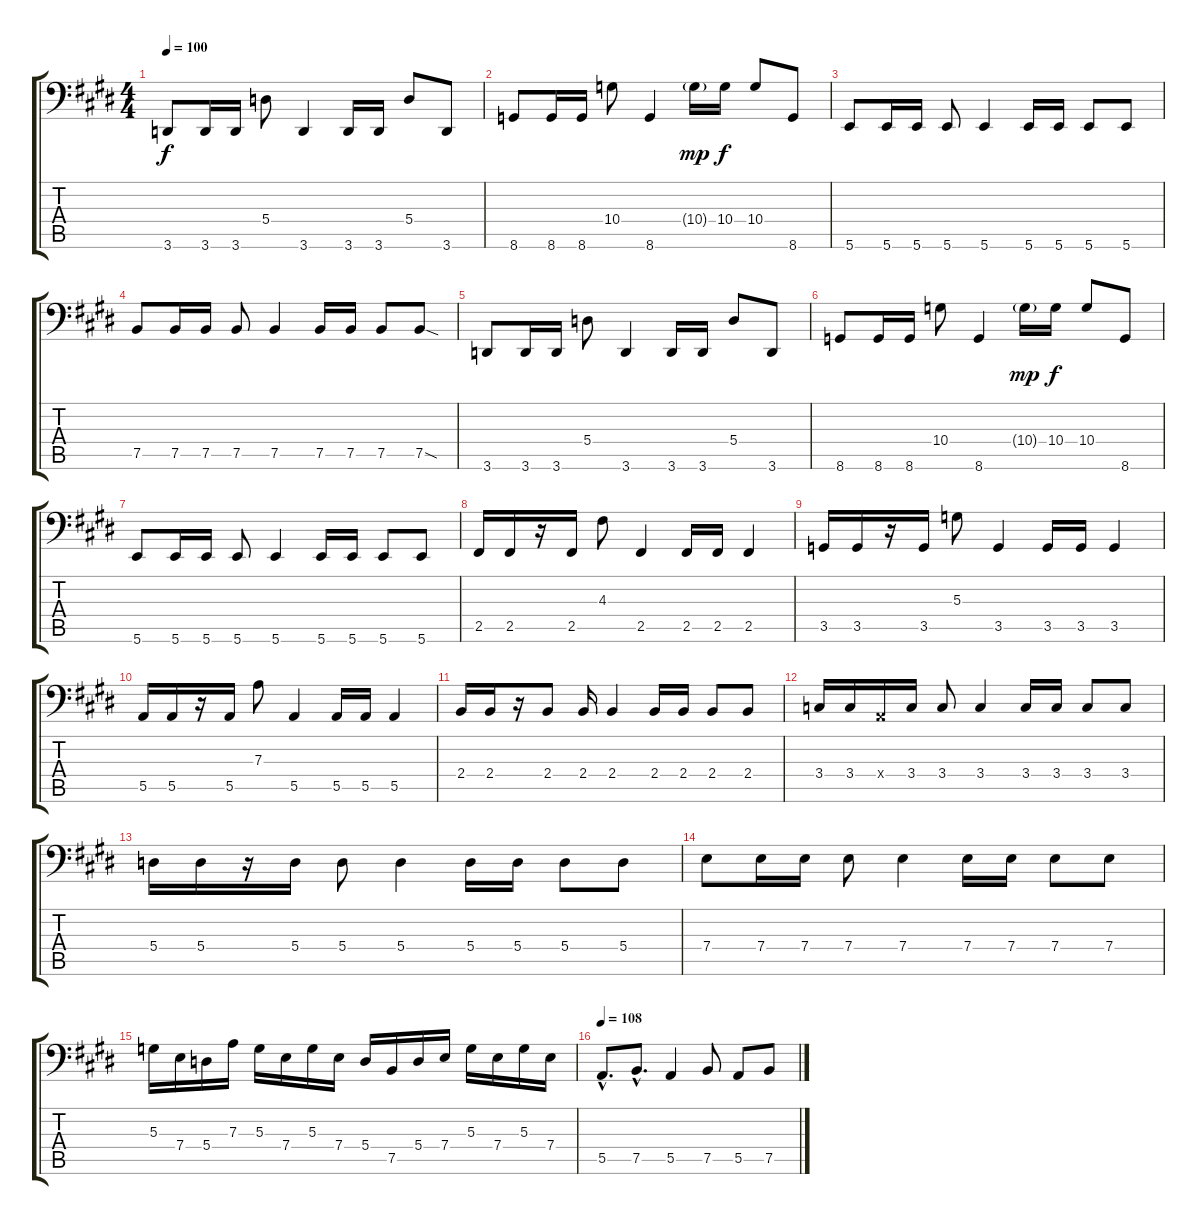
\track "" {instrument electricbassfinger}
\staff {score tabs}
\tuning (C3 G2 D2 A1 E1 B0) {hide}
\ts (4 4)
\tempo 100
\clef f4
\ks e
3.6.8{dy f} 3.6.16 3.6.16 5.4.8 3.6.4 3.6.16 3.6.16 5.4.8 3.6.8 |
8.6.8 8.6.16 8.6.16 10.4.8 8.6.4 10.4{g}.16{dy mp} 10.4.16{dy f} 10.4.8 8.6.8 |
5.6.8 5.6.16 5.6.16 5.6.8 5.6.4 5.6.16 5.6.16 5.6.8 5.6.8 |
7.5.8 7.5.16 7.5.16 7.5.8 7.5.4 7.5.16 7.5.16 7.5.8 7.5{sod}.8 |
3.6.8 3.6.16 3.6.16 5.4.8 3.6.4 3.6.16 3.6.16 5.4.8 3.6.8 |
8.6.8 8.6.16 8.6.16 10.4.8 8.6.4 10.4{g}.16{dy mp} 10.4.16{dy f} 10.4.8 8.6.8 |
5.6.8 5.6.16 5.6.16 5.6.8 5.6.4 5.6.16 5.6.16 5.6.8 5.6.8 |
2.5.16 2.5.16 r.16 2.5.16 4.3.8 2.5.4 2.5.16 2.5.16 2.5.4 |
3.5.16 3.5.16 r.16 3.5.16 5.3.8 3.5.4 3.5.16 3.5.16 3.5.4 |
5.5.16 5.5.16 r.16 5.5.16 7.3.8 5.5.4 5.5.16 5.5.16 5.5.4 |
2.4.16 2.4.16 r.16 2.4.8 2.4.16 2.4.4 2.4.16 2.4.16 2.4.8 2.4.8 |
3.4.16 3.4.16 0.4{x}.16 3.4.16 3.4.8 3.4.4 3.4.16 3.4.16 3.4.8 3.4.8 |
5.4.16 5.4.16 r.16 5.4.16 5.4.8 5.4.4 5.4.16 5.4.16 5.4.8 5.4.8 |
7.4.8 7.4.16 7.4.16 7.4.8 7.4.4 7.4.16 7.4.16 7.4.8 7.4.8 |
5.3.16 7.4.16 5.4.16 7.3.16 5.3.16 7.4.16 5.3.16 7.4.16 5.4.16 7.5.16 5.4.16 7.4.16 5.3.16 7.4.16 5.3.16 7.4.16 |
\tempo 108
5.5{hac}.8{d} 7.5{hac}.8{d} 5.5.4 7.5.8 5.5.8 7.5.8
